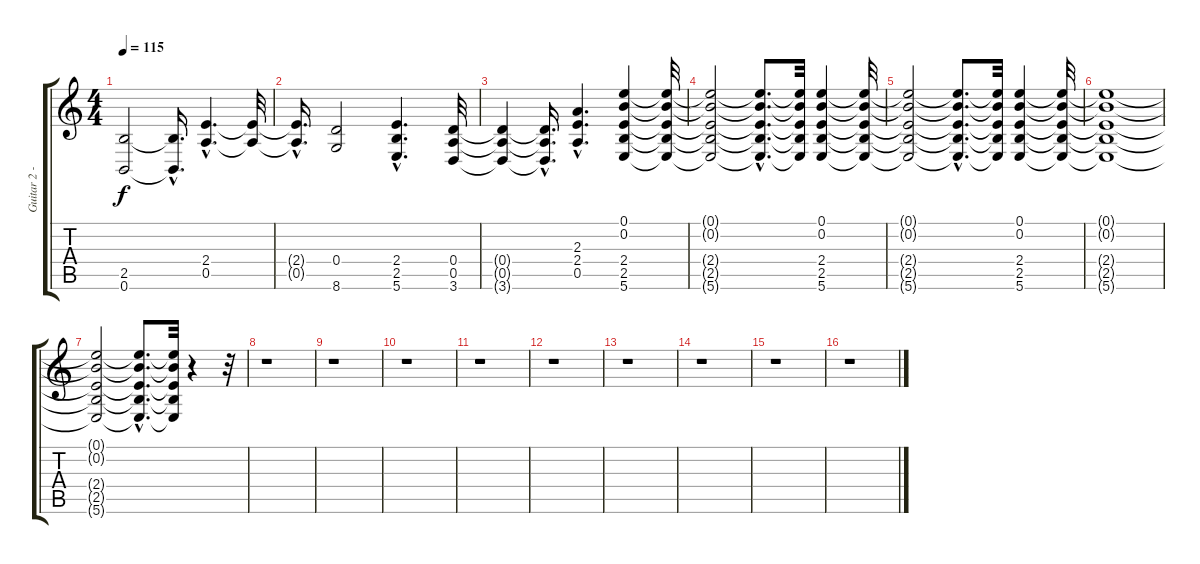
\track ("Guitar 2 - Petrucci" "Guitar 2 -") {instrument distortionguitar}
\staff {score tabs}
\tuning (E4 B3 G3 D3 A2 B1) {hide}
\ts (4 4)
\tempo 115
\clef g2
\ks c
(2.5{t} 0.6{t}).2{dy f} (2.5{hac t} 0.6{hac t}).16{d} (2.4{hac} 0.5{hac}).4{d} (2.4{t} 0.5{t}).32 |
(2.4{hac t} 0.5{hac t}).16{d} (0.4 8.6).2 (2.4{hac} 2.5{hac} 5.6{hac}).4{d} (0.4 0.5 3.6).32 |
(0.4{t} 0.5{t} 3.6{t}).4 (0.4{hac t} 0.5{hac t} 3.6{hac t}).16{d} (2.3{hac} 2.4{hac} 0.5{hac}).4{d} (0.1 0.2 2.4 2.5 5.6).4 (0.1{t} 0.2{t} 2.4{t} 2.5{t} 5.6{t}).32 |
(0.1{t} 0.2{t} 2.4{t} 2.5{t} 5.6{t}).2 (0.1{hac t} 0.2{hac t} 2.4{hac t} 2.5{hac t} 5.6{hac t}).8{d} (0.1{t} 0.2{t} 2.4{t} 2.5{t} 5.6{t}).32 (0.1 0.2 2.4 2.5 5.6).4 (0.1{t} 0.2{t} 2.4{t} 2.5{t} 5.6{t}).32 |
(0.1{t} 0.2{t} 2.4{t} 2.5{t} 5.6{t}).2 (0.1{hac t} 0.2{hac t} 2.4{hac t} 2.5{hac t} 5.6{hac t}).8{d} (0.1{t} 0.2{t} 2.4{t} 2.5{t} 5.6{t}).32 (0.1 0.2 2.4 2.5 5.6).4 (0.1{t} 0.2{t} 2.4{t} 2.5{t} 5.6{t}).32 |
(0.1{t} 0.2{t} 2.4{t} 2.5{t} 5.6{t}).1 |
(0.1{t} 0.2{t} 2.4{t} 2.5{t} 5.6{t}).2 (0.1{hac t} 0.2{hac t} 2.4{hac t} 2.5{hac t} 5.6{hac t}).8{d} (0.1{t} 0.2{t} 2.4{t} 2.5{t} 5.6{t}).32 r.4 r.32 |
r.1 |
r.1 |
r.1 |
r.1 |
r.1 |
r.1 |
r.1 |
r.1 |
r.1
